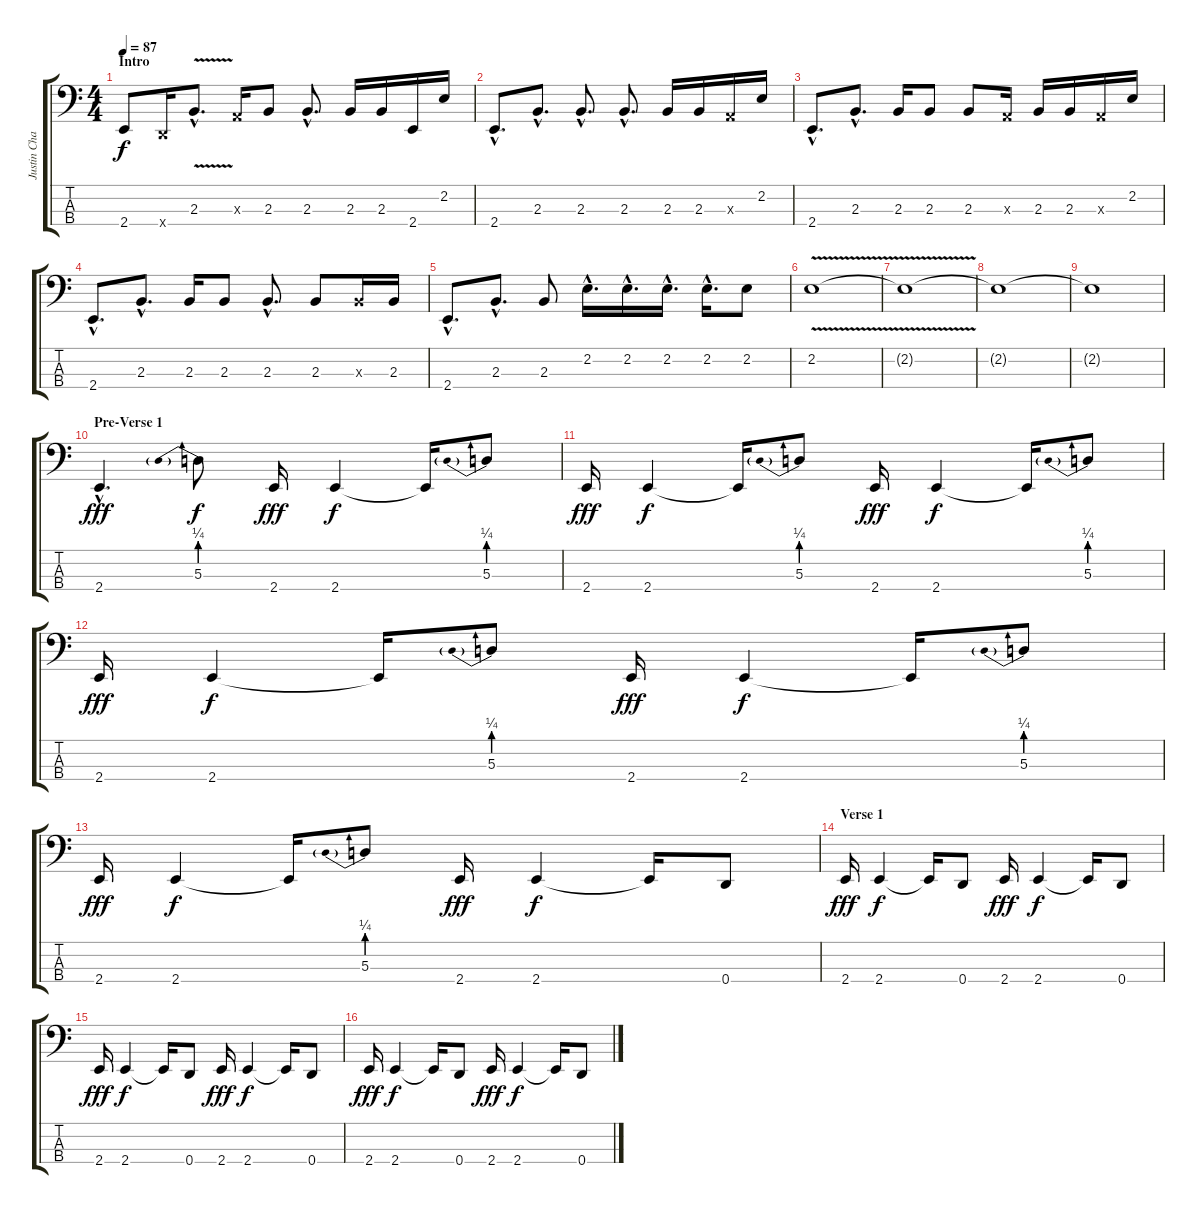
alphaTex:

\track ("Justin Chancellor" "Justin Cha") {instrument electricbassfinger}
\staff {score tabs}
\tuning (G2 D2 A1 D1) {hide}
\ts (4 4)
\section ("" "Intro")
\tempo 87
\clef f4
\ks c
2.4.8{dy f volume 13 instrument lead1square} 0.4{x}.16 2.3{v hac}.8{d} 0.3{x}.16 2.3.8 2.3{hac}.8{d} 2.3.16 2.3.16 2.4.16 2.2.16 |
2.4{hac}.8{d} 2.3{hac}.8{d} 2.3{hac}.8{d} 2.3{hac}.8{d} 2.3.16 2.3.16 0.3{x}.16 2.2.16 |
2.4{hac}.8{d} 2.3{hac}.8{d} 2.3.16 2.3.8 2.3.8 0.3{x}.16 2.3.16 2.3.16 0.3{x}.16 2.2.16 |
2.4{hac}.8{d} 2.3{hac}.8{d} 2.3.16 2.3.8 2.3{hac}.8{d} 2.3.8 2.3{x}.16 2.3.16 |
2.4{hac}.8{d} 2.3{hac}.8{d} 2.3.8 2.2{hac}.16{d} 2.2{hac}.16{d} 2.2{hac}.16{d} 2.2{hac}.16{d} 2.2.8 |
2.2{v}.1 |
2.2{t}.1 |
2.2{t}.1 |
2.2{t}.1 |
\section ("" "Pre-Verse 1")
2.4{hac}.4{d dy fff volume 13 instrument electricbassfinger} 5.3{be (prebend 0 1 60 1)}.8{dy f} 2.4.16{dy fff} 2.4.4{dy f} 2.4{t}.16 5.3{be (prebend 0 1 60 1)}.8 |
2.4.16{dy fff} 2.4.4{dy f} 2.4{t}.16 5.3{be (prebend 0 1 60 1)}.8 2.4.16{dy fff} 2.4.4{dy f} 2.4{t}.16 5.3{be (prebend 0 1 60 1)}.8 |
2.4.16{dy fff} 2.4.4{dy f} 2.4{t}.16 5.3{be (prebend 0 1 60 1)}.8 2.4.16{dy fff} 2.4.4{dy f} 2.4{t}.16 5.3{be (prebend 0 1 60 1)}.8 |
2.4.16{dy fff} 2.4.4{dy f} 2.4{t}.16 5.3{be (prebend 0 1 60 1)}.8 2.4.16{dy fff} 2.4.4{dy f} 2.4{t}.16 0.4.8 |
\section ("" "Verse 1")
2.4.16{dy fff instrument electricbassfinger} 2.4.4{dy f} 2.4{t}.16 0.4.8 2.4.16{dy fff} 2.4.4{dy f} 2.4{t}.16 0.4.8 |
2.4.16{dy fff} 2.4.4{dy f} 2.4{t}.16 0.4.8 2.4.16{dy fff} 2.4.4{dy f} 2.4{t}.16 0.4.8 |
2.4.16{dy fff} 2.4.4{dy f} 2.4{t}.16 0.4.8 2.4.16{dy fff} 2.4.4{dy f} 2.4{t}.16 0.4.8
